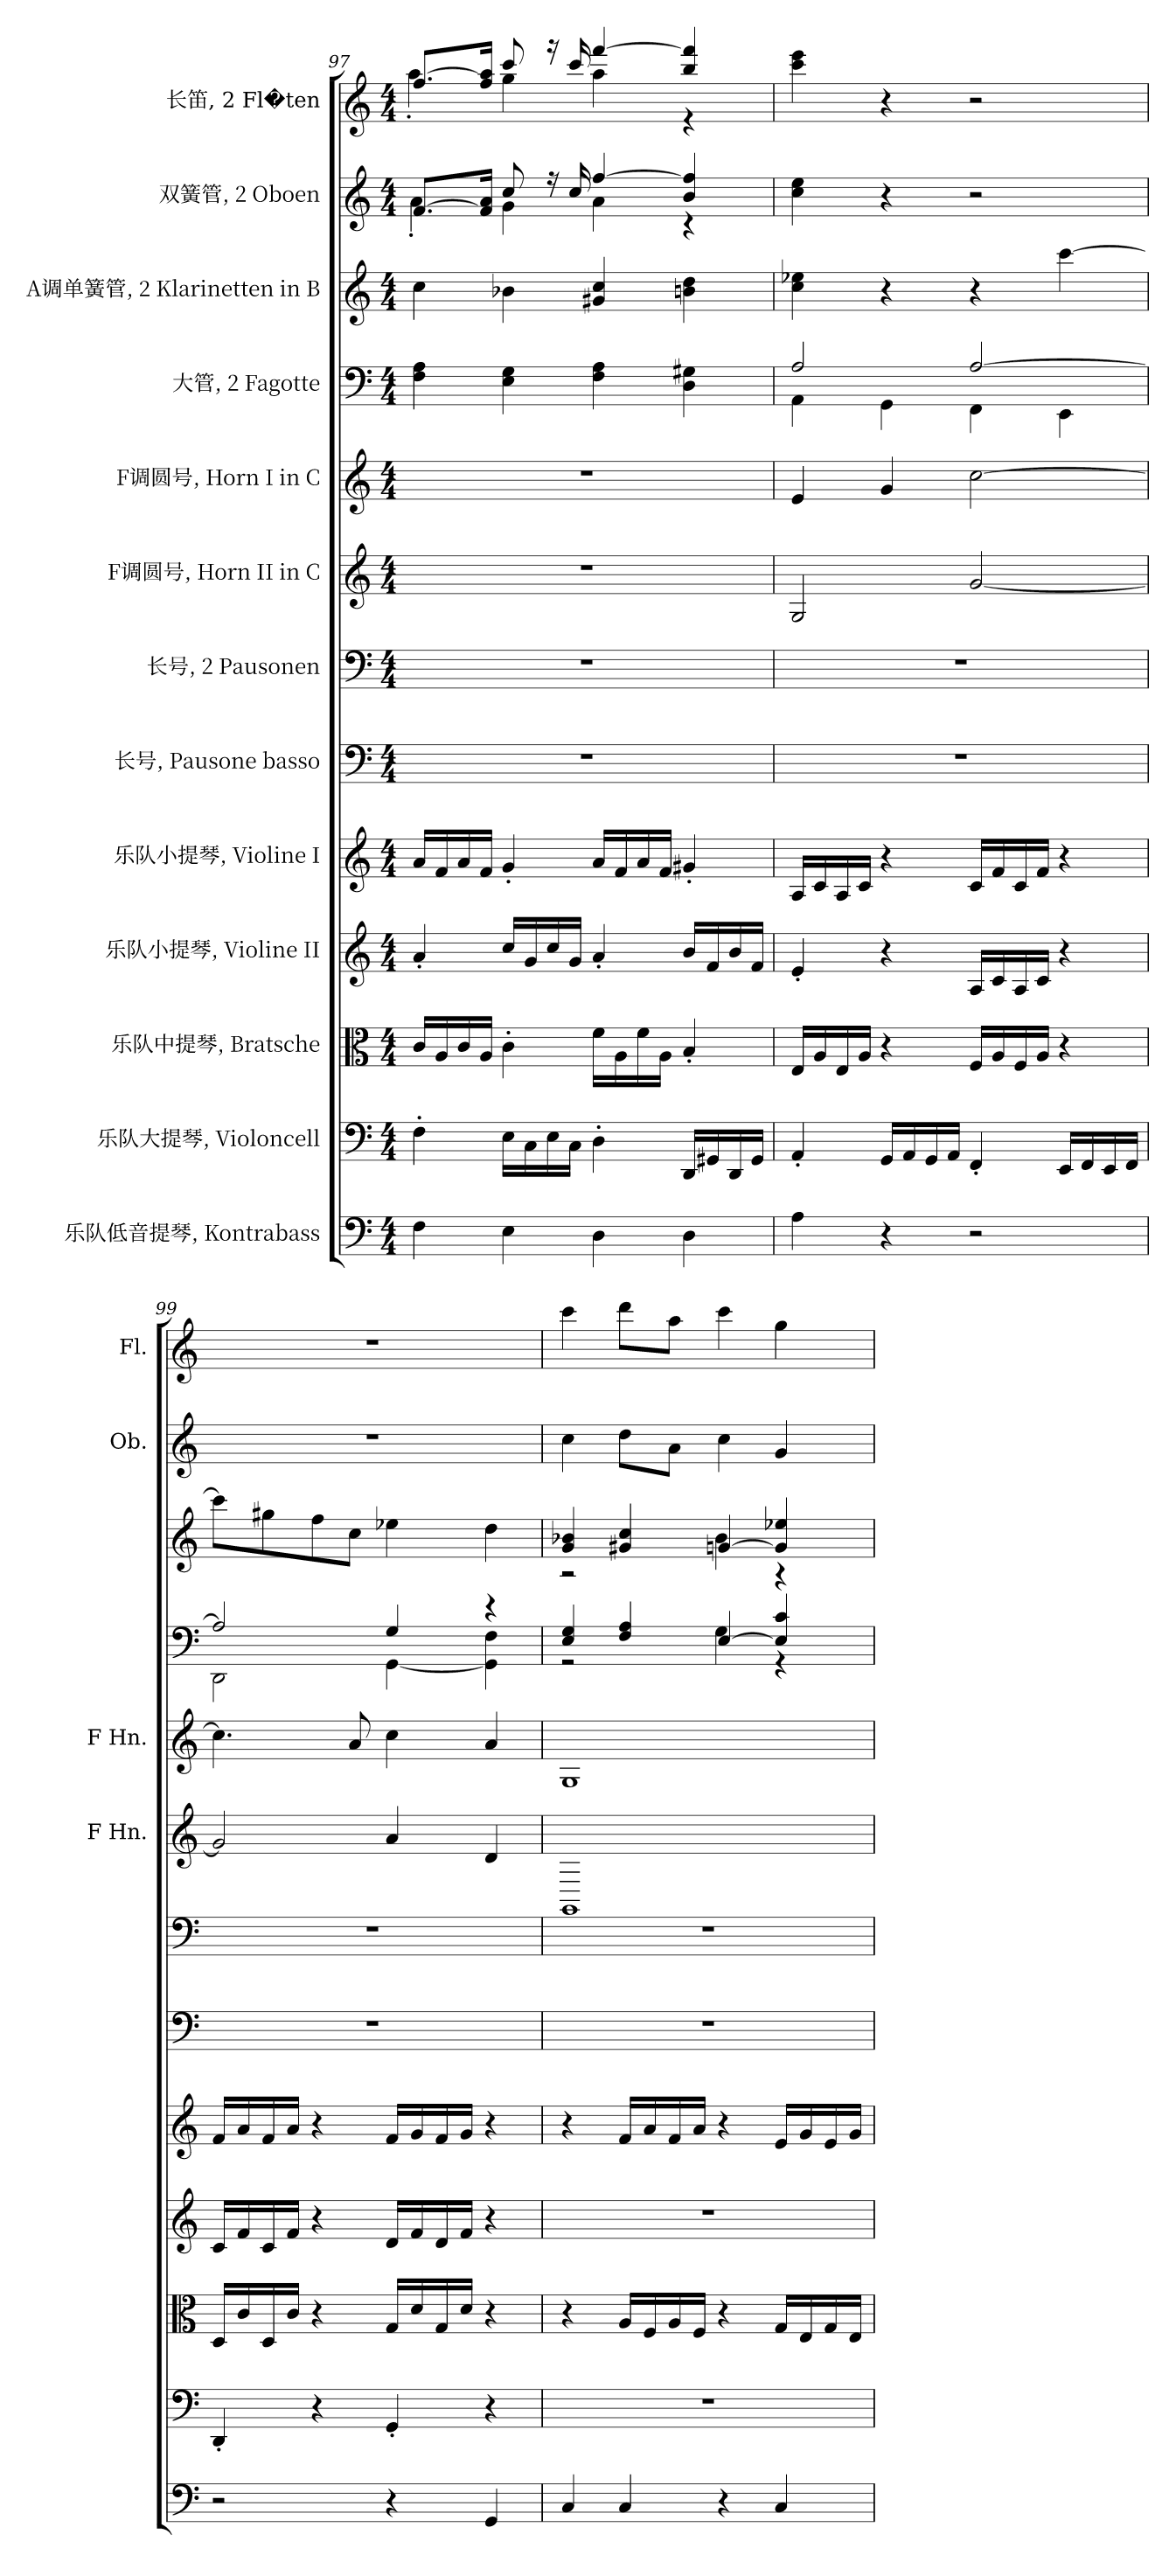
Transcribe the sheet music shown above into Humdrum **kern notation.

**kern	**kern	**kern	**kern	**kern	**kern	**kern	**kern	**kern	**kern	**kern	**kern	**kern
*part13	*part12	*part11	*part10	*part9	*part8	*part7	*part6	*part5	*part4	*part3	*part2	*part1
*staff13	*staff12	*staff11	*staff10	*staff9	*staff8	*staff7	*staff6	*staff5	*staff4	*staff3	*staff2	*staff1
*I"乐队低音提琴, Kontrabass	*I"乐队大提琴, Violoncell	*I"乐队中提琴, Bratsche	*I"乐队小提琴, Violine II	*I"乐队小提琴, Violine I	*I"长号, Pausone basso	*I"长号, 2 Pausonen	*I"F调圆号, Horn II in C	*I"F调圆号, Horn I in C	*I"大管, 2 Fagotte	*I"A调单簧管, 2 Klarinetten in B	*I"双簧管, 2 Oboen	*I"长笛, 2 Fl�ten
*	*	*	*	*	*	*	*I'F Hn.	*I'F Hn.	*	*	*I'Ob.	*I'Fl.
!!LO:PB:g=z
*clefF4	*clefF4	*clefC3	*clefG2	*clefG2	*clefF4	*clefF4	*clefG2	*clefG2	*clefF4	*clefG2	*clefG2	*clefG2
*ITrd7c12	*	*	*	*	*	*	*ITrd4c7	*ITrd4c7	*	*ITrd2c3	*	*
*k[]	*k[]	*k[]	*k[]	*k[]	*k[]	*k[]	*k[b-]	*k[b-]	*k[]	*k[f#c#g#]	*k[]	*k[]
*M4/4	*M4/4	*M4/4	*M4/4	*M4/4	*M4/4	*M4/4	*M4/4	*M4/4	*M4/4	*M4/4	*M4/4	*M4/4
=97	=97	=97	=97	=97	=97	=97	=97	=97	=97	=97	=97	=97
*	*	*	*	*	*	*	*	*	*	*	*^	*^
4FF\	4F'\	16c/LL	4a'/	16a/LL	1r	1r	1r	1r	4F\ 4A\	4a\	[8.f/L	4a'\	[8.ff/L	4aa'\
.	.	16A/	.	16f/	.	.	.	.	.	.	.	.	.	.
.	.	16c/	.	16a/	.	.	.	.	.	.	.	.	.	.
.	.	16A/JJ	.	16f/JJ	.	.	.	.	.	.	16f/] 16a/Jk	.	16ff/] 16aa/Jk	.
4EE\	16E\LL	4c'\	16cc/LL	4g'/	.	.	.	.	4E\ 4G\	4gn\	8cc/	4g\	8ccc/	4gg\
.	16C\	.	16g/	.	.	.	.	.	.	.	.	.	.	.
.	16E\	.	16cc/	.	.	.	.	.	.	.	16r	.	16r	.
.	16C\JJ	.	16g/JJ	.	.	.	.	.	.	.	16cc/	.	16ccc/	.
4DD\	4D'\	16f\LL	4a'/	16a/LL	.	.	.	.	4F\ 4A\	4e#X/ 4a/	[4ff/	4a\	[4fff/	4aa\
.	.	16A\	.	16f/	.	.	.	.	.	.	.	.	.	.
.	.	16f\	.	16a/	.	.	.	.	.	.	.	.	.	.
.	.	16A\JJ	.	16f/JJ	.	.	.	.	.	.	.	.	.	.
4DD\	16DD/LL	4B'/	16b/LL	4g#X'/	.	.	.	.	4D\ 4G#X\	4g#X\ 4b\	4b/ 4ff/]	4r	4bb/ 4fff/]	4r
.	16GG#X/	.	16f/	.	.	.	.	.	.	.	.	.	.	.
.	16DD/	.	16b/	.	.	.	.	.	.	.	.	.	.	.
.	16GG#/JJ	.	16f/JJ	.	.	.	.	.	.	.	.	.	.	.
*	*	*	*	*	*	*	*	*	*	*	*v	*v	*	*
*	*	*	*	*	*	*	*	*	*	*	*	*v	*v
=98	=98	=98	=98	=98	=98	=98	=98	=98	=98	=98	=98	=98
*	*	*	*	*	*	*	*	*	*^	*	*	*
4AA\	4AA'/	16E/LL	4e'/	16A/LL	1r	1r	2C/	4A/	2A/	4AA\	4a\ 4ccn\	4cc\ 4ee\	4ccc\ 4eee\
.	.	16A/	.	16c/	.	.	.	.	.	.	.	.	.
.	.	16E/	.	16A/	.	.	.	.	.	.	.	.	.
.	.	16A/JJ	.	16c/JJ	.	.	.	.	.	.	.	.	.
4r	16GG/LL	4r	4r	4r	.	.	.	4c/	.	4GG\	4r	4r	4r
.	16AA/	.	.	.	.	.	.	.	.	.	.	.	.
.	16GG/	.	.	.	.	.	.	.	.	.	.	.	.
.	16AA/JJ	.	.	.	.	.	.	.	.	.	.	.	.
2r	4FF'/	16F/LL	16A/LL	16c/LL	.	.	[2c/	[2f\	[2A/	4FF\	4r	2r	2r
.	.	16A/	16c/	16f/	.	.	.	.	.	.	.	.	.
.	.	16F/	16A/	16c/	.	.	.	.	.	.	.	.	.
.	.	16A/JJ	16c/JJ	16f/JJ	.	.	.	.	.	.	.	.	.
.	16EE/LL	4r	4r	4r	.	.	.	.	.	4EE\	[4aa\	.	.
.	16FF/	.	.	.	.	.	.	.	.	.	.	.	.
.	16EE/	.	.	.	.	.	.	.	.	.	.	.	.
.	16FF/JJ	.	.	.	.	.	.	.	.	.	.	.	.
!!LO:PB:g=z
=99	=99	=99	=99	=99	=99	=99	=99	=99	=99	=99	=99	=99	=99
2r	4DD'/	16D/LL	16c/LL	16f/LL	1r	1r	2c/]	4.f\]	2A/]	2DD\	8aa\L]	1r	1r
.	.	16c/	16f/	16a/	.	.	.	.	.	.	.	.	.
.	.	16D/	16c/	16f/	.	.	.	.	.	.	8ee#X\	.	.
.	.	16c/JJ	16f/JJ	16a/JJ	.	.	.	.	.	.	.	.	.
.	4r	4r	4r	4r	.	.	.	.	.	.	8dd\	.	.
.	.	.	.	.	.	.	.	8d/	.	.	8a\J	.	.
4r	4GG'/	16G/LL	16d/LL	16f/LL	.	.	4d/	4f\	4G/	[4GG\	4ccn\	.	.
.	.	16d/	16f/	16g/	.	.	.	.	.	.	.	.	.
.	.	16G/	16d/	16f/	.	.	.	.	.	.	.	.	.
.	.	16d/JJ	16f/JJ	16g/JJ	.	.	.	.	.	.	.	.	.
4GGG/	4r	4r	4r	4r	.	.	4G/	4d/	4r	4GG\] 4F\	4b\	.	.
=100	=100	=100	=100	=100	=100	=100	=100	=100	=100	=100	=100	=100	=100
*	*	*	*	*	*	*	*	*	*	*	*^	*	*
4CC/	1r	4r	1r	4r	1r	1r	1CC	1C	4E/ 4G/	2r	4e/ 4gn/	2r	4cc\	4ccc\
4CC/	.	16A/LL	.	16f/LL	.	.	.	.	4F/ 4A/	.	4e#X/ 4a/	.	8dd\L	8ddd\L
.	.	16F/	.	16a/	.	.	.	.	.	.	.	.	.	.
.	.	16A/	.	16f/	.	.	.	.	.	.	.	.	8a\J	8aa\J
.	.	16F/JJ	.	16a/JJ	.	.	.	.	.	.	.	.	.	.
4r	.	4r	.	4r	.	.	.	.	[4E/	4G\	[4en/	4g\	4cc\	4ccc\
4CC/	.	16G/LL	.	16e/LL	.	.	.	.	4E/] 4c/	4r	4e/] 4ccn/	4r	4g/	4gg\
.	.	16E/	.	16g/	.	.	.	.	.	.	.	.	.	.
.	.	16G/	.	16e/	.	.	.	.	.	.	.	.	.	.
.	.	16E/JJ	.	16g/JJ	.	.	.	.	.	.	.	.	.	.
*	*	*	*	*	*	*	*	*	*v	*v	*	*	*	*
*	*	*	*	*	*	*	*	*	*	*v	*v	*	*
=	=	=	=	=	=	=	=	=	=	=	=	=
*-	*-	*-	*-	*-	*-	*-	*-	*-	*-	*-	*-	*-
